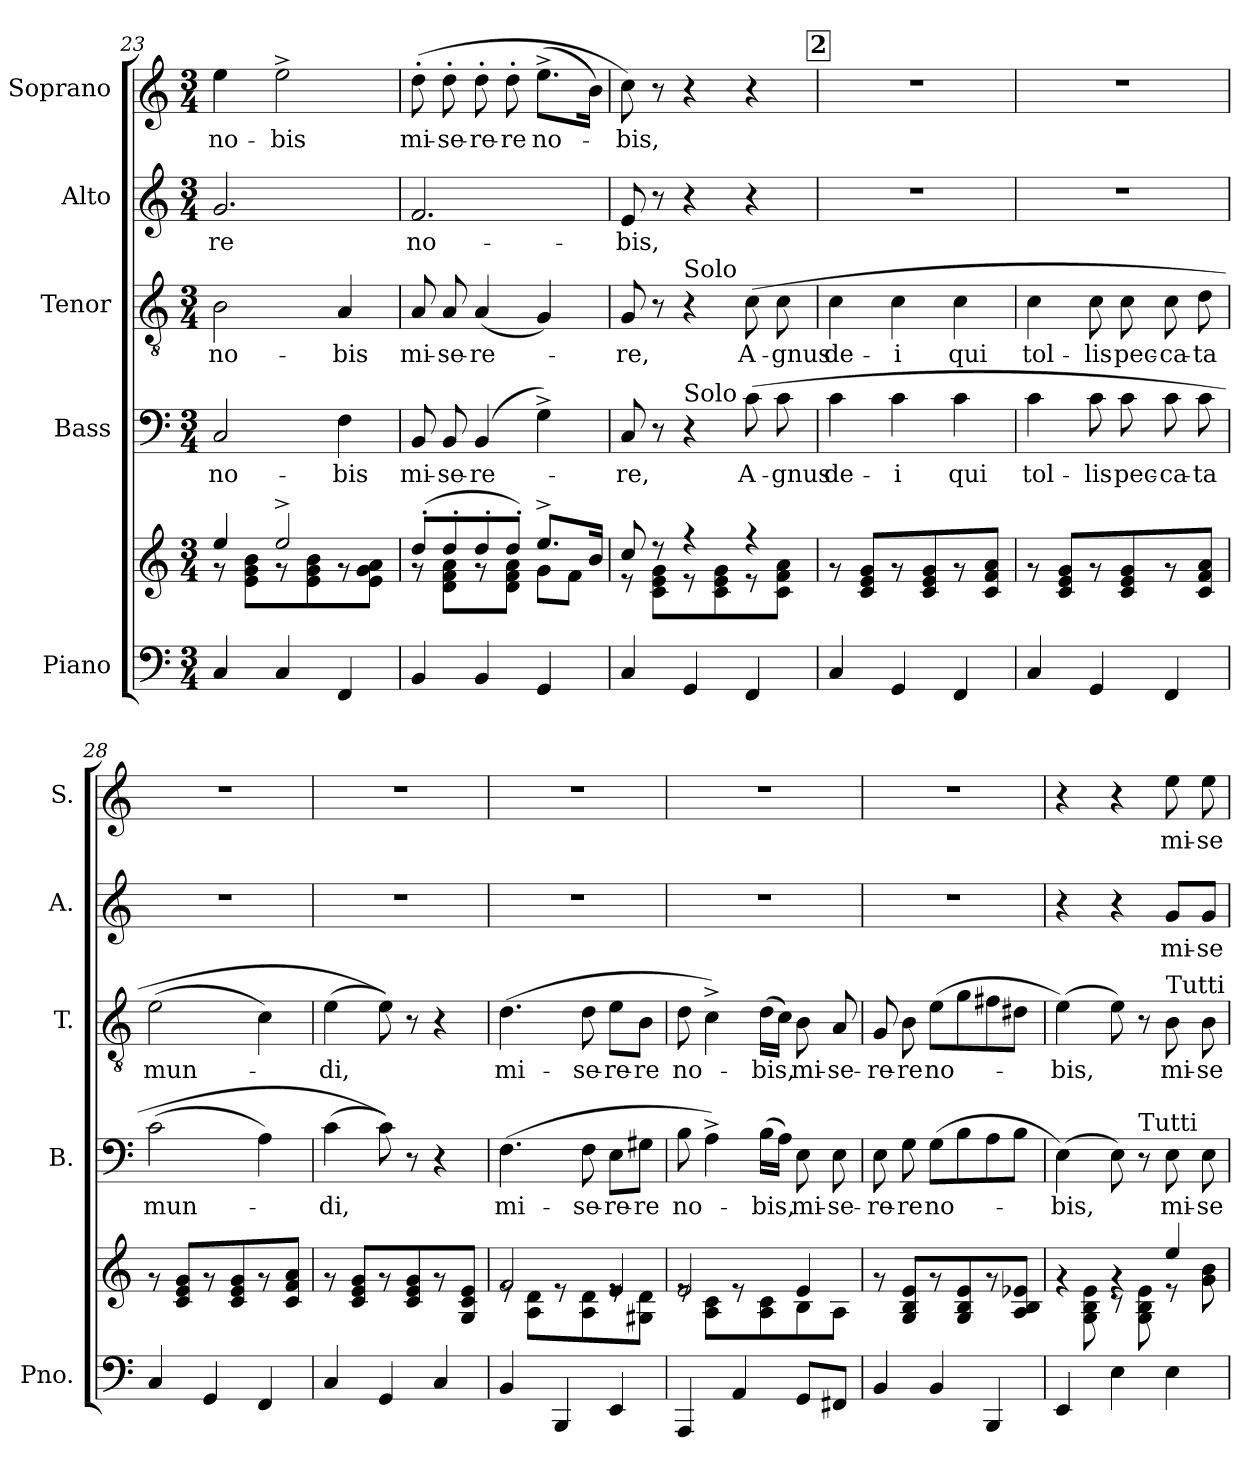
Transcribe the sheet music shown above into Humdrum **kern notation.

**kern	**kern	**kern	**text	**kern	**text	**kern	**text	**kern	**text
*part5	*part5	*part4	*part4	*part3	*part3	*part2	*part2	*part1	*part1
*staff6	*staff5	*staff4	*staff4	*staff3	*staff3	*staff2	*staff2	*staff1	*staff1
*I"Piano	*	*I"Bass	*	*I"Tenor	*	*I"Alto	*	*I"Soprano	*
*I'Pno.	*	*I'B.	*	*I'T.	*	*I'A.	*	*I'S.	*
*clefF4	*clefG2	*clefF4	*	*clefGv2	*	*clefG2	*	*clefG2	*
*k[]	*k[]	*k[]	*	*k[]	*	*k[]	*	*k[]	*
*M3/4	*M3/4	*M3/4	*	*M3/4	*	*M3/4	*	*M3/4	*
=23	=23	=23	=23	=23	=23	=23	=23	=23	=23
*	*^	*	*	*	*	*	*	*	*
4C/	4ee/	8r	2C/	no-	2B\	no-	2.g/	-re	4ee\	no-
.	.	8e\ 8g\ 8b\L	.	.	.	.	.	.	.	.
4C/	2ee^/	8r	.	.	.	.	.	.	2ee^\	-bis
.	.	8e\ 8g\ 8b\	.	.	.	.	.	.	.	.
4FF/	.	8r	4F\	-bis	4A/	-bis	.	.	.	.
.	.	8e\ 8g\ 8a\J	.	.	.	.	.	.	.	.
=24	=24	=24	=24	=24	=24	=24	=24	=24	=24	=24
4BB/	(8dd'/L	8r	8BB/	mi-	8A/	mi-	2.f/	no-	(8dd'\	mi-
.	8dd'/	8d\ 8f\ 8a\L	8BB/	-se-	8A/	-se-	.	.	8dd'\	-se-
4BB/	8dd'/	8r	(4BB/	-re-	(4A/	-re-	.	.	8dd'\	-re-
.	8dd'/J)	8d\ 8f\ 8a\J	.	.	.	.	.	.	8dd'\	-re
4GG/	8.ee^/L	8g\L	4G^\)	.	4G/)	.	.	.	(8.ee^\L	no-
.	.	8f\J	.	.	.	.	.	.	.	.
.	16b/Jk	.	.	.	.	.	.	.	16b\Jk)	.
=25	=25	=25	=25	=25	=25	=25	=25	=25	=25	=25
4C/	8cc/	8r	8C/	-re,	8G/	-re,	8e/	-bis,	8cc\)	-bis,
.	8r	8c\ 8e\ 8g\L	8r	.	8r	.	8r	.	8r	.
!	!	!	!	!	!LO:TX:a:t=Solo	!	!	!	!	!
!	!	!	!LO:TX:a:t=Solo	!	!	!	!	!	!	!
4GG/	4r	8r	4r	.	4r	.	4r	.	4r	.
.	.	8c\ 8e\ 8g\	.	.	.	.	.	.	.	.
4FF/	4r	8r	(8c\	A-	(8c\	A-	4r	.	4r	.
.	.	8c\ 8f\ 8a\J	8c\	-gnus	8c\	-gnus	.	.	.	.
*	*v	*v	*	*	*	*	*	*	*	*
!!LO:REH:place=s1:a:B:fs=14:t=2
=26	=26	=26	=26	=26	=26	=26	=26	=26	=26
4C/	8rg	4c\	de-	4c\	de-	2.r	.	2.r	.
.	8c/ 8e/ 8g/L	.	.	.	.	.	.	.	.
4GG/	8rg	4c\	-i	4c\	-i	.	.	.	.
.	8c/ 8e/ 8g/	.	.	.	.	.	.	.	.
4FF/	8rg	4c\	qui	4c\	qui	.	.	.	.
.	8c/ 8f/ 8a/J	.	.	.	.	.	.	.	.
!!LO:LB:g=z
=27	=27	=27	=27	=27	=27	=27	=27	=27	=27
4C/	8rg	4c\	tol-	4c\	tol-	2.r	.	2.r	.
.	8c/ 8e/ 8g/L	.	.	.	.	.	.	.	.
4GG/	8rg	8c\	-lis	8c\	-lis	.	.	.	.
.	8c/ 8e/ 8g/	8c\	pec-	8c\	pec-	.	.	.	.
4FF/	8rg	8c\	-ca-	8c\	-ca-	.	.	.	.
.	8c/ 8f/ 8a/J	8c\	-ta	8d\	-ta	.	.	.	.
=28	=28	=28	=28	=28	=28	=28	=28	=28	=28
4C/	8rg	(2c\	mun-	(2e\	mun-	2.r	.	2.r	.
.	8c/ 8e/ 8g/L	.	.	.	.	.	.	.	.
4GG/	8rg	.	.	.	.	.	.	.	.
.	8c/ 8e/ 8g/	.	.	.	.	.	.	.	.
4FF/	8rg	4A\)	.	4c\)	.	.	.	.	.
.	8c/ 8f/ 8a/J	.	.	.	.	.	.	.	.
=29	=29	=29	=29	=29	=29	=29	=29	=29	=29
4C/	8rg	(4c\	-di,	(4e\	-di,	2.r	.	2.r	.
.	8c/ 8e/ 8g/L	.	.	.	.	.	.	.	.
4GG/	8rg	8c\))	.	8e\))	.	.	.	.	.
.	8c/ 8e/ 8g/	8r	.	8r	.	.	.	.	.
4C/	8rg	4r	.	4r	.	.	.	.	.
.	8G/ 8c/ 8e/J	.	.	.	.	.	.	.	.
=30	=30	=30	=30	=30	=30	=30	=30	=30	=30
*	*^	*	*	*	*	*	*	*	*
4BB/	2f/	8re	(4.F\	mi-	(4.d\	mi-	2.r	.	2.r	.
.	.	8A\ 8d\L	.	.	.	.	.	.	.	.
4BBB/	.	8re	.	.	.	.	.	.	.	.
.	.	8A\ 8d\	8F\	-se-	8d\	-se-	.	.	.	.
4EE/	4e/	8re	8E\L	-re-	8e\L	-re-	.	.	.	.
.	.	8G#X\ 8d\J	8G#X\J	-re	8B\J	-re	.	.	.	.
=31	=31	=31	=31	=31	=31	=31	=31	=31	=31	=31
4AAA/	2e/	8re	8B\	no-	8d\	no-	2.r	.	2.r	.
.	.	8A\ 8c\L	4A^\)	.	4c^\)	.	.	.	.	.
4AA/	.	8re	.	.	.	.	.	.	.	.
.	.	8A\ 8c\	(16B\LL	-bis,	(16d\LL	-bis,	.	.	.	.
.	.	.	16A\JJ)	.	16c\JJ)	.	.	.	.	.
8GG/L	4e/	8B\	8E\	mi-	8B\	mi-	.	.	.	.
8FF#X/J	.	8A\J	8E\	-se-	8A/	-se-	.	.	.	.
*	*v	*v	*	*	*	*	*	*	*	*
=32	=32	=32	=32	=32	=32	=32	=32	=32	=32
4BB/	8rg	8E\	-re-	8G/	-re-	2.r	.	2.r	.
.	8G/ 8B/ 8e/L	8G\	-re	8B\	-re	.	.	.	.
4BB/	8rg	(8G\L	no-	(8e\L	no-	.	.	.	.
.	8G/ 8B/ 8e/	8B\	.	8g\	.	.	.	.	.
4BBB/	8rg	8A\	.	8f#X\	.	.	.	.	.
.	8A/ 8B/ 8e-X/J	8B\J	.	8d#X\J	.	.	.	.	.
!!LO:PB:g=z
=33	=33	=33	=33	=33	=33	=33	=33	=33	=33
*	*^	*	*	*	*	*	*	*	*
4EE/	4rg	8ryy	(4E\)	-bis,	(4e\)	-bis,	4r	.	4r	.
.	.	8G\ 8B\ 8e\	.	.	.	.	.	.	.	.
4E\	4rg	8r	8E\)	.	8e\)	.	4r	.	4r	.
!	!	!	!LO:TX:a:t=Tutti	!	!	!	!	!	!	!
.	.	8G\ 8B\ 8e\	8r	.	8r	.	.	.	.	.
!	!	!	!	!	!LO:TX:a:t=Tutti	!	!	!	!	!
4E\	4ee/	8r	8E\	mi-	8B\	mi-	8g/L	mi-	8ee\	mi-
.	.	8g\ 8b\	8E\	-se-	8B\	-se-	8g/J	-se-	8ee\	-se-
*	*v	*v	*	*	*	*	*	*	*	*
=	=	=	=	=	=	=	=	=	=
*-	*-	*-	*-	*-	*-	*-	*-	*-	*-
